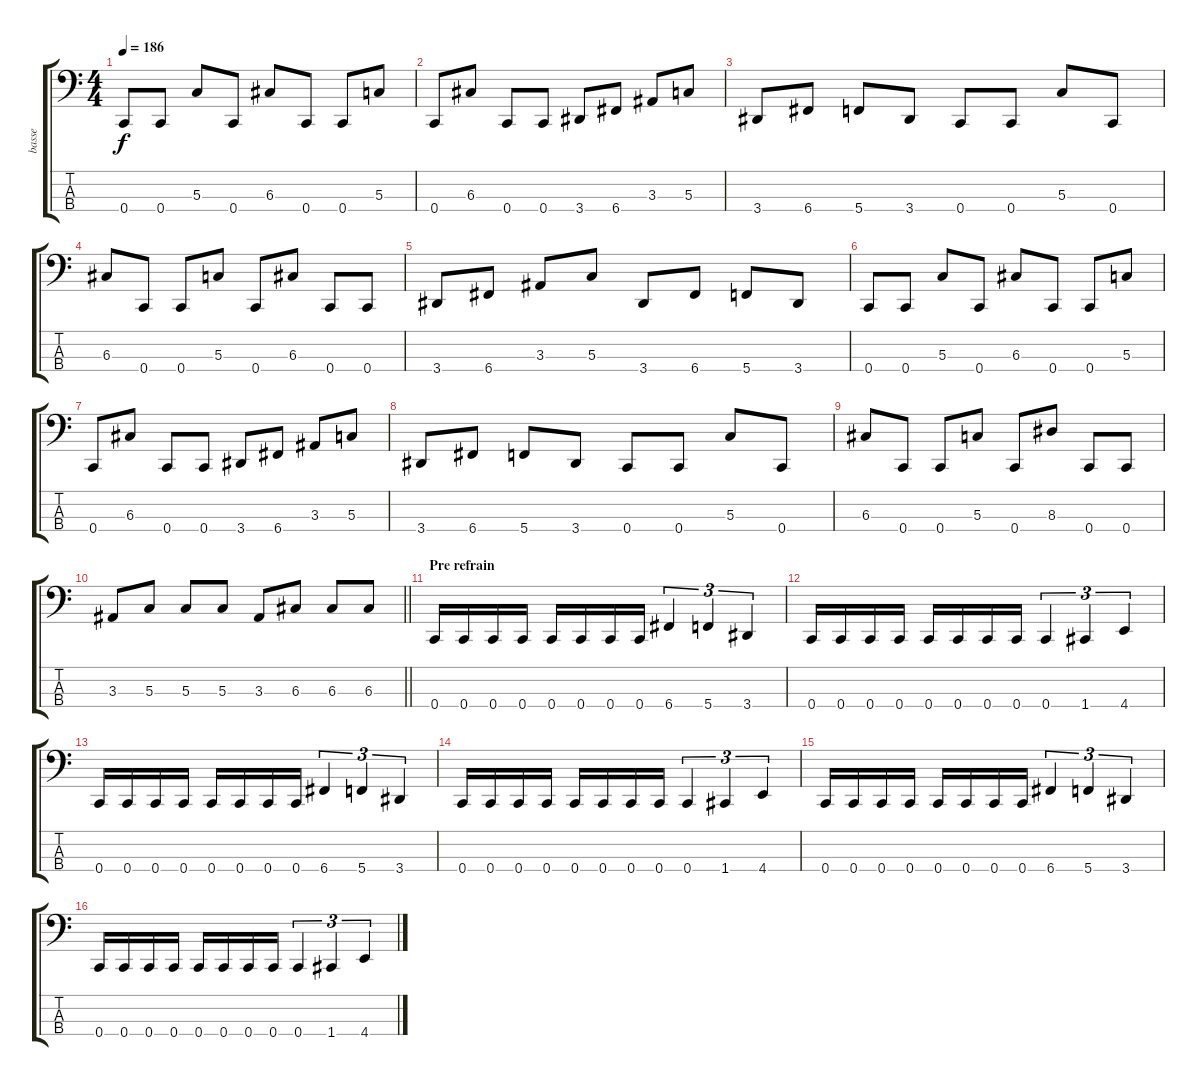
\track ("basse" "basse") {instrument electricbassfinger}
\staff {score tabs}
\tuning (F2 C2 G1 C1) {hide}
\ts (4 4)
\tempo 186
\clef f4
\ks c
0.4.8{dy f} 0.4.8 5.3.8 0.4.8 6.3.8 0.4.8 0.4.8 5.3.8 |
0.4.8 6.3.8 0.4.8 0.4.8 3.4.8 6.4.8 3.3.8 5.3.8 |
3.4.8 6.4.8 5.4.8 3.4.8 0.4.8 0.4.8 5.3.8 0.4.8 |
6.3.8 0.4.8 0.4.8 5.3.8 0.4.8 6.3.8 0.4.8 0.4.8 |
3.4.8 6.4.8 3.3.8 5.3.8 3.4.8 6.4.8 5.4.8 3.4.8 |
0.4.8 0.4.8 5.3.8 0.4.8 6.3.8 0.4.8 0.4.8 5.3.8 |
0.4.8 6.3.8 0.4.8 0.4.8 3.4.8 6.4.8 3.3.8 5.3.8 |
3.4.8 6.4.8 5.4.8 3.4.8 0.4.8 0.4.8 5.3.8 0.4.8 |
6.3.8 0.4.8 0.4.8 5.3.8 0.4.8 8.3.8 0.4.8 0.4.8 |
\barLineRight lightlight
3.3.8 5.3.8 5.3.8 5.3.8 3.3.8 6.3.8 6.3.8 6.3.8 |
\section ("" "Pre refrain")
0.4.16 0.4.16 0.4.16 0.4.16 0.4.16 0.4.16 0.4.16 0.4.16 6.4.4{tu (3 2)} 5.4.4{tu (3 2)} 3.4.4{tu (3 2)} |
0.4.16 0.4.16 0.4.16 0.4.16 0.4.16 0.4.16 0.4.16 0.4.16 0.4.4{tu (3 2)} 1.4.4{tu (3 2)} 4.4.4{tu (3 2)} |
0.4.16 0.4.16 0.4.16 0.4.16 0.4.16 0.4.16 0.4.16 0.4.16 6.4.4{tu (3 2)} 5.4.4{tu (3 2)} 3.4.4{tu (3 2)} |
0.4.16 0.4.16 0.4.16 0.4.16 0.4.16 0.4.16 0.4.16 0.4.16 0.4.4{tu (3 2)} 1.4.4{tu (3 2)} 4.4.4{tu (3 2)} |
0.4.16 0.4.16 0.4.16 0.4.16 0.4.16 0.4.16 0.4.16 0.4.16 6.4.4{tu (3 2)} 5.4.4{tu (3 2)} 3.4.4{tu (3 2)} |
0.4.16 0.4.16 0.4.16 0.4.16 0.4.16 0.4.16 0.4.16 0.4.16 0.4.4{tu (3 2)} 1.4.4{tu (3 2)} 4.4.4{tu (3 2)}
